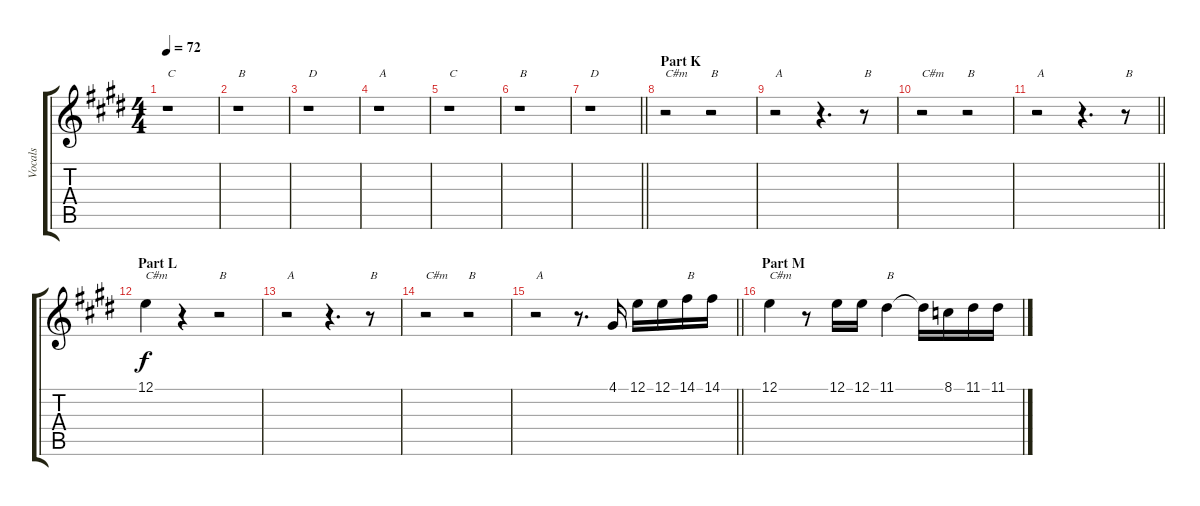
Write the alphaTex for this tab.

\track ("Vocals" "Vocals") {instrument trumpet}
\staff {score tabs}
\tuning (E4 B3 G3 D3 A2 E2) {hide}
\ts (4 4)
\tempo 72
\clef g2
\ks e
r.1{txt "C" dy f} |
r.1{txt "B"} |
r.1{txt "D"} |
r.1{txt "A"} |
r.1{txt "C"} |
r.1{txt "B"} |
\barLineRight lightlight
r.1{txt "D"} |
\section ("" "Part K")
r.2{txt "C#m"} r.2{txt "B"} |
r.2{txt "A"} r.4{d} r.8{txt "B"} |
r.2{txt "C#m"} r.2{txt "B"} |
\barLineRight lightlight
r.2{txt "A"} r.4{d} r.8{txt "B"} |
\section ("" "Part L")
12.1.4{txt "C#m"} r.4 r.2{txt "B"} |
r.2{txt "A"} r.4{d} r.8{txt "B"} |
r.2{txt "C#m"} r.2{txt "B"} |
\barLineRight lightlight
r.2{txt "A"} r.8{d} 4.1.16 12.1.16 12.1.16 14.1.16{txt "B"} 14.1.16 |
\section ("" "Part M")
12.1.4{txt "C#m"} r.8 12.1.16 12.1.16 11.1.4{txt "B"} 11.1{t}.16 8.1.16 11.1.16 11.1.16
